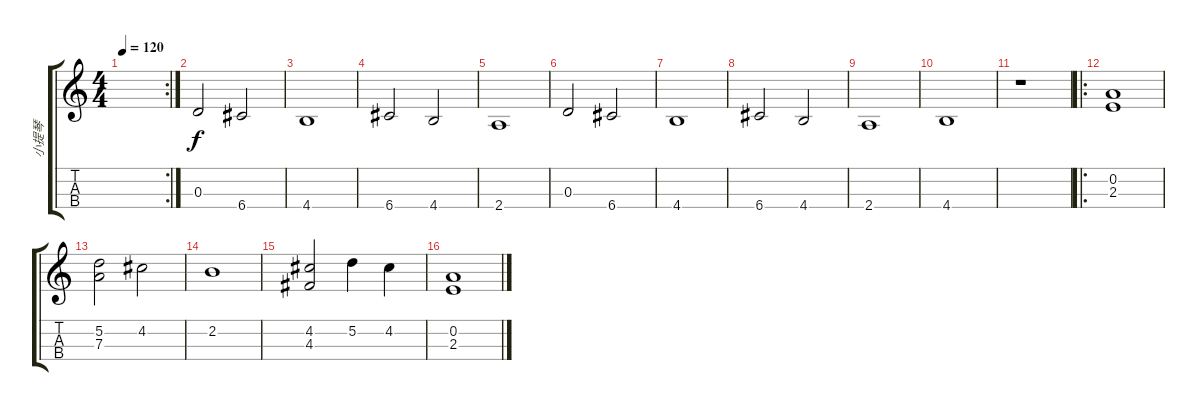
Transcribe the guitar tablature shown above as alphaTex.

\track ("小提琴" "小提琴") {instrument violin}
\staff {score tabs}
\tuning (E5 A4 D4 G3) {hide}
\rc 2
\ts (4 4)
\tempo 120
\clef g2
\ks c
|
0.3.2 6.4.2 |
4.4.1 |
6.4.2 4.4.2 |
2.4.1 |
0.3.2 6.4.2 |
4.4.1 |
6.4.2 4.4.2 |
2.4.1 |
4.4.1 |
r.1 |
\ro
(0.2 2.3).1 |
(5.2 7.3).2 4.2.2 |
2.2.1 |
(4.2 4.3).2 5.2.4 4.2.4 |
(0.2 2.3).1
